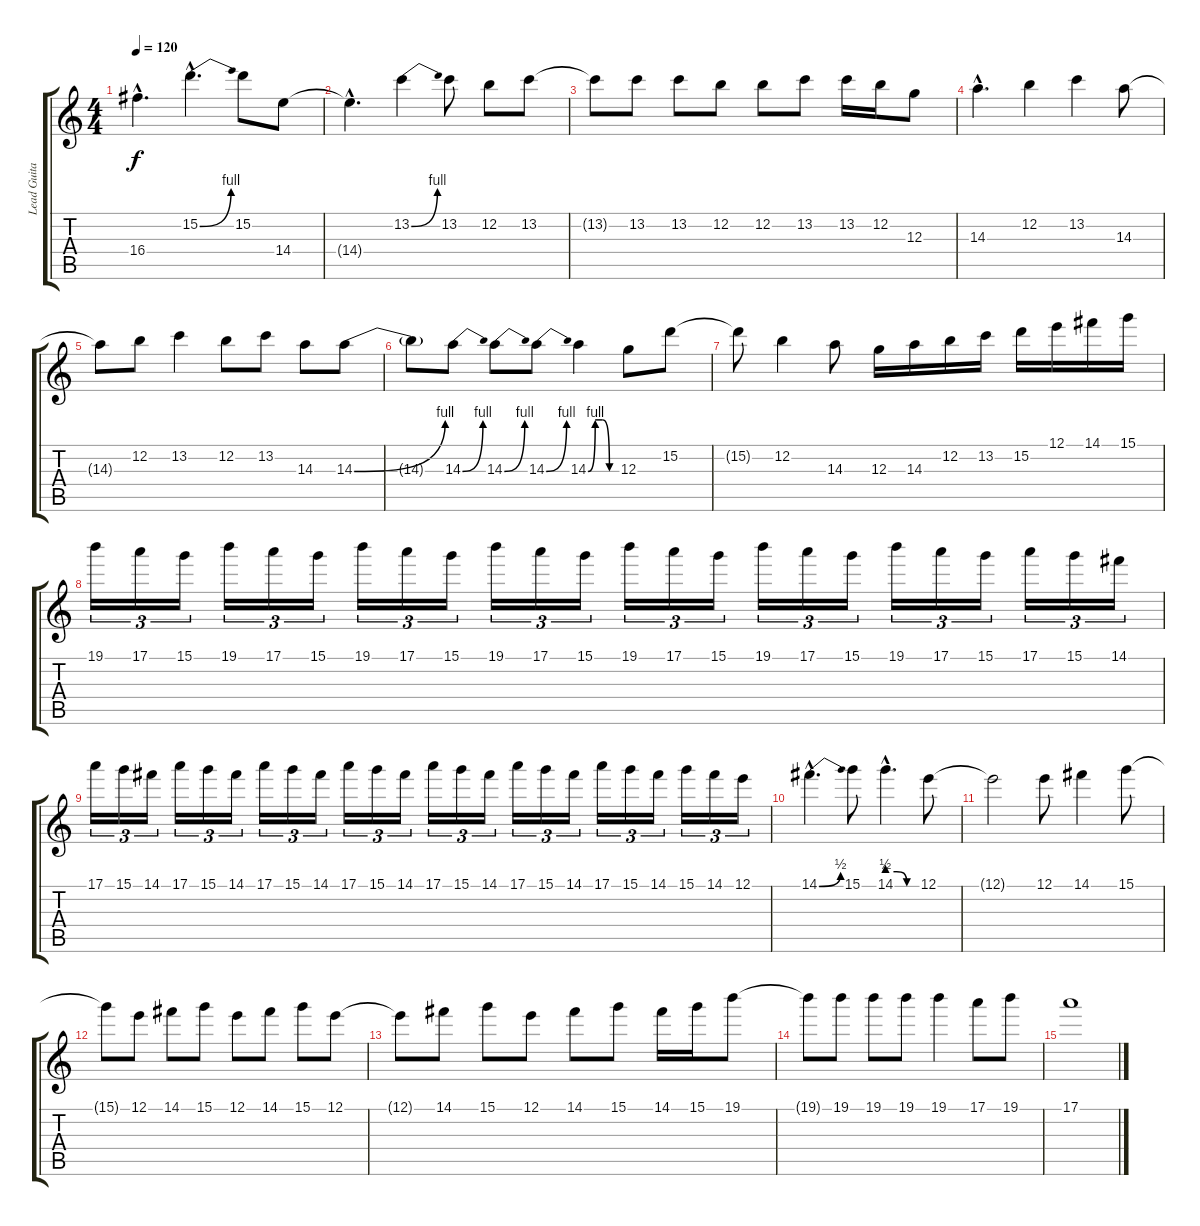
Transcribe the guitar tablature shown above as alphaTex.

\track ("Lead Guitar2" "Lead Guita") {instrument overdrivenguitar}
\staff {score tabs}
\tuning (E4 B3 G3 D3 A2 E2) {hide}
\ts (4 4)
\tempo 120
\clef g2
\ks c
16.4{hac t}.4{d dy f} 15.2{be (bend 0 0 60 4) hac}.4{d} 15.2.8 14.4.8 |
14.4{hac t}.4{d} 13.2{be (bend 0 0 60 4)}.4 13.2.8 12.2.8 13.2.8 |
13.2{t}.8 13.2.8 13.2.8 12.2.8 12.2.8 13.2.8 13.2.16 12.2.16 12.3.8 |
14.3{hac}.4{d} 12.2.4 13.2.4 14.3.8 |
14.3{t}.8 12.2.8 13.2.4 12.2.8 13.2.8 14.3.8 14.3{be (bend 0 0 60 4)}.8 |
14.3{t}.8 14.3{be (bend 0 0 60 4)}.8 14.3{be (bend 0 0 60 4)}.8 14.3{be (bend 0 0 60 4)}.8 14.3{be (custom 0 0 15 4 30 4 45 0 60 0)}.4 12.3.8 15.2.8 |
15.2{t}.8 12.2.4 14.3.8 12.3.16 14.3.16 12.2.16 13.2.16 15.2.16 12.1.16 14.1.16 15.1.16 |
19.1.16{tu (3 2)} 17.1.16{tu (3 2)} 15.1.16{tu (3 2)} 19.1.16{tu (3 2)} 17.1.16{tu (3 2)} 15.1.16{tu (3 2)} 19.1.16{tu (3 2)} 17.1.16{tu (3 2)} 15.1.16{tu (3 2)} 19.1.16{tu (3 2)} 17.1.16{tu (3 2)} 15.1.16{tu (3 2)} 19.1.16{tu (3 2)} 17.1.16{tu (3 2)} 15.1.16{tu (3 2)} 19.1.16{tu (3 2)} 17.1.16{tu (3 2)} 15.1.16{tu (3 2)} 19.1.16{tu (3 2)} 17.1.16{tu (3 2)} 15.1.16{tu (3 2)} 17.1.16{tu (3 2)} 15.1.16{tu (3 2)} 14.1.16{tu (3 2)} |
17.1.16{tu (3 2)} 15.1.16{tu (3 2)} 14.1.16{tu (3 2)} 17.1.16{tu (3 2)} 15.1.16{tu (3 2)} 14.1.16{tu (3 2)} 17.1.16{tu (3 2)} 15.1.16{tu (3 2)} 14.1.16{tu (3 2)} 17.1.16{tu (3 2)} 15.1.16{tu (3 2)} 14.1.16{tu (3 2)} 17.1.16{tu (3 2)} 15.1.16{tu (3 2)} 14.1.16{tu (3 2)} 17.1.16{tu (3 2)} 15.1.16{tu (3 2)} 14.1.16{tu (3 2)} 17.1.16{tu (3 2)} 15.1.16{tu (3 2)} 14.1.16{tu (3 2)} 15.1.16{tu (3 2)} 14.1.16{tu (3 2)} 12.1.16{tu (3 2)} |
14.1{be (bend 0 0 60 2) hac}.4{d} 15.1.8 14.1{be (custom 0 2 20 2 40 0 60 0) hac}.4{d} 12.1.8 |
12.1{t}.2 12.1.8 14.1.4 15.1.8 |
15.1{t}.8 12.1.8 14.1.8 15.1.8 12.1.8 14.1.8 15.1.8 12.1.8 |
12.1{t}.8 14.1.8 15.1.8 12.1.8 14.1.8 15.1.8 14.1.16 15.1.16 19.1.8 |
19.1{t}.8 19.1.8 19.1.8 19.1.8 19.1.4 17.1.8 19.1.8 |
17.1.1
